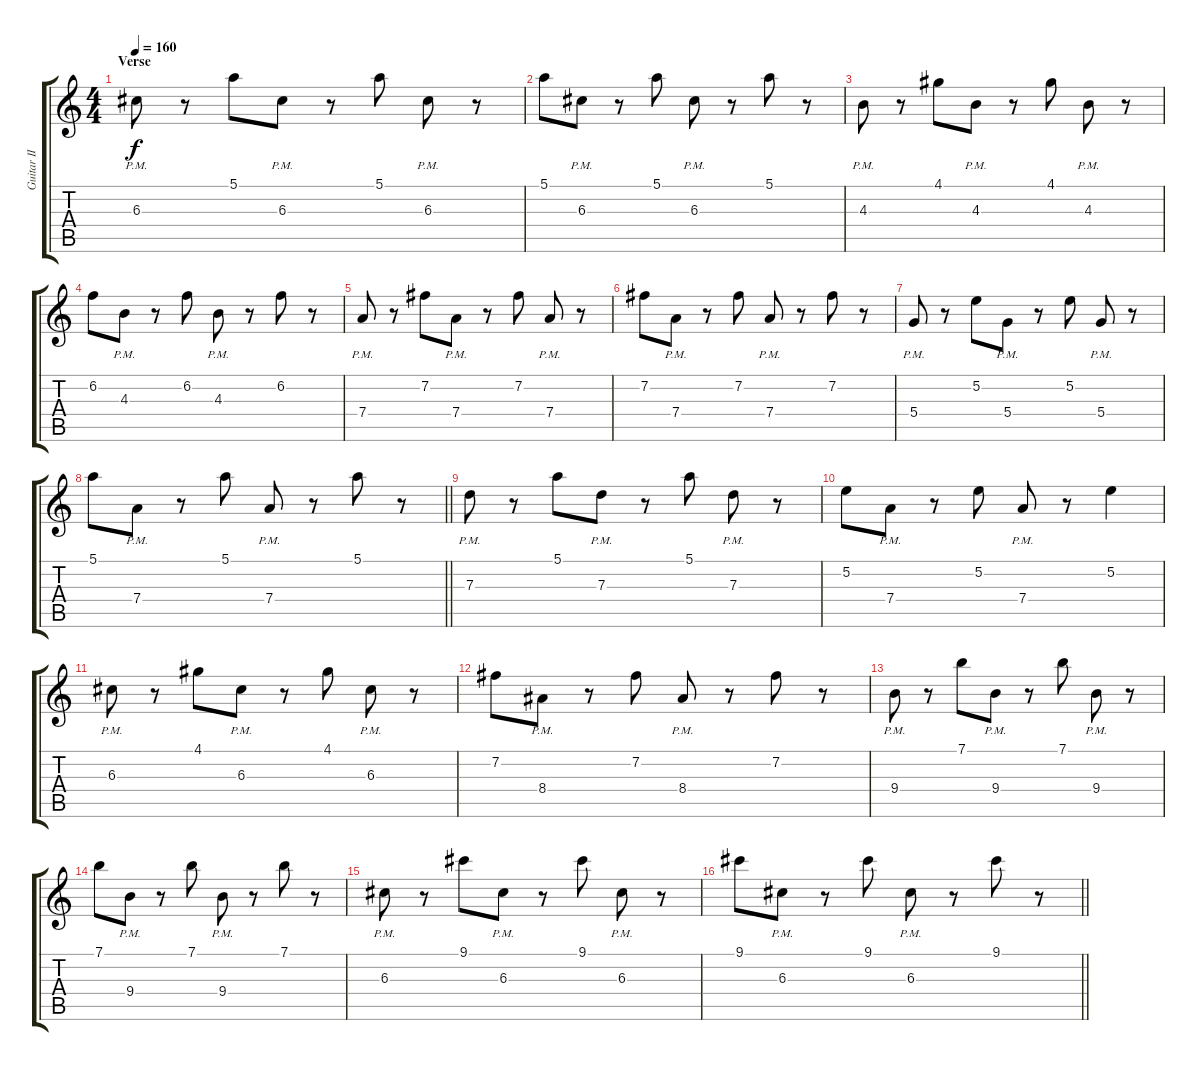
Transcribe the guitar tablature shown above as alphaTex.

\track ("Guitar II" "Guitar II") {instrument overdrivenguitar}
\staff {score tabs}
\tuning (E4 B3 G3 D3 A2 E2) {hide}
\ts (4 4)
\section ("" "Verse")
\tempo 160
\clef g2
\ks c
6.3{pm}.8{dy f} r.8 5.1.8 6.3{pm}.8 r.8 5.1.8 6.3{pm}.8 r.8 |
5.1.8 6.3{pm}.8 r.8 5.1.8 6.3{pm}.8 r.8 5.1.8 r.8 |
4.3{pm}.8 r.8 4.1.8 4.3{pm}.8 r.8 4.1.8 4.3{pm}.8 r.8 |
6.2.8 4.3{pm}.8 r.8 6.2.8 4.3{pm}.8 r.8 6.2.8 r.8 |
7.4{pm}.8 r.8 7.2.8 7.4{pm}.8 r.8 7.2.8 7.4{pm}.8 r.8 |
7.2.8 7.4{pm}.8 r.8 7.2.8 7.4{pm}.8 r.8 7.2.8 r.8 |
5.4{pm}.8 r.8 5.2.8 5.4{pm}.8 r.8 5.2.8 5.4{pm}.8 r.8 |
\barLineRight lightlight
5.1.8 7.4{pm}.8 r.8 5.1.8 7.4{pm}.8 r.8 5.1.8 r.8 |
7.3{pm}.8 r.8 5.1.8 7.3{pm}.8 r.8 5.1.8 7.3{pm}.8 r.8 |
5.2.8 7.4{pm}.8 r.8 5.2.8 7.4{pm}.8 r.8 5.2.4 |
6.3{pm}.8 r.8 4.1.8 6.3{pm}.8 r.8 4.1.8 6.3{pm}.8 r.8 |
7.2.8 8.4{pm}.8 r.8 7.2.8 8.4{pm}.8 r.8 7.2.8 r.8 |
9.4{pm}.8 r.8 7.1.8 9.4{pm}.8 r.8 7.1.8 9.4{pm}.8 r.8 |
7.1.8 9.4{pm}.8 r.8 7.1.8 9.4{pm}.8 r.8 7.1.8 r.8 |
6.3{pm}.8 r.8 9.1.8 6.3{pm}.8 r.8 9.1.8 6.3{pm}.8 r.8 |
\barLineRight lightlight
9.1.8 6.3{pm}.8 r.8 9.1.8 6.3{pm}.8 r.8 9.1.8 r.8
